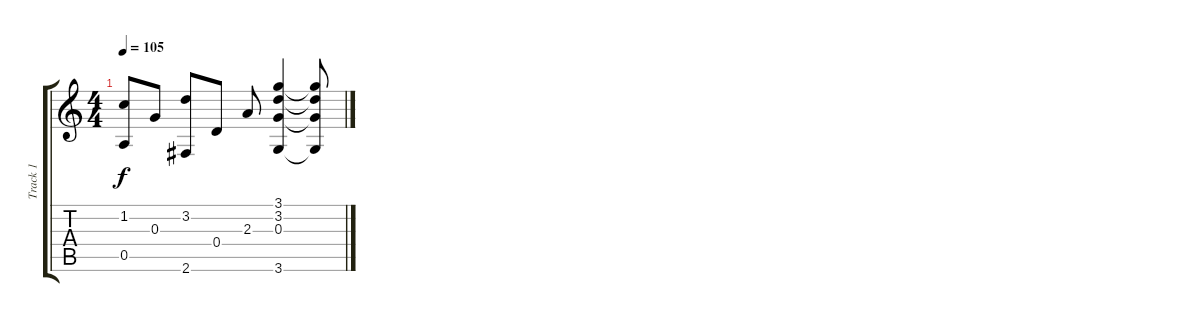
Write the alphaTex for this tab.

\track ("Track 1" "Track 1") {instrument acousticguitarnylon}
\staff {score tabs}
\tuning (E4 B3 G3 D3 A2 E2) {hide}
\ts (4 4)
\tempo 105
\clef g2
\ks c
(1.2 0.5).8{dy f} 0.3.8 (3.2 2.6).8 0.4.8 2.3.8 (3.1 3.2 0.3 3.6).4 (3.1{t} 3.2{t} 0.3{t} 3.6{t}).8
